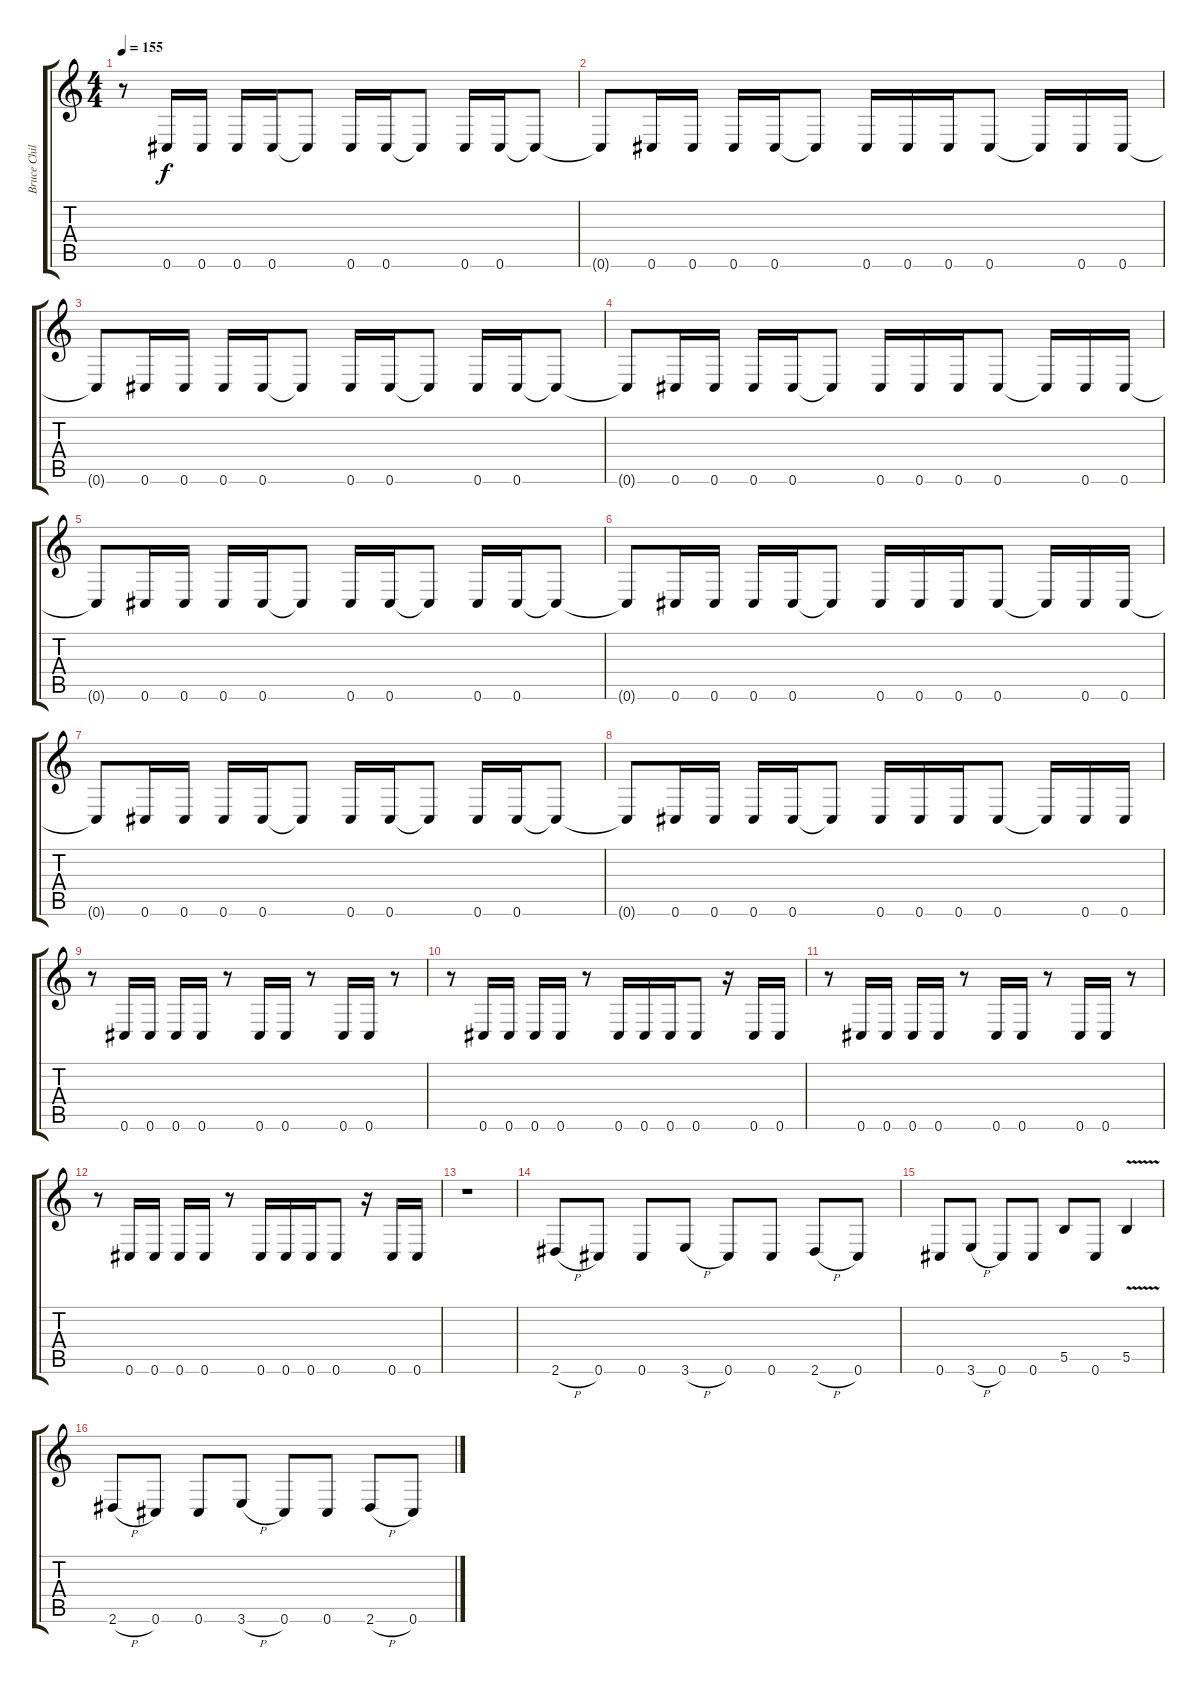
\track ("Bruce Childress" "Bruce Chil") {instrument distortionguitar}
\staff {score tabs}
\tuning (Db4 Ab3 E3 B2 Gb2 Db2) {hide}
\ts (4 4)
\tempo 155
\clef g2
\ks c
r.8{dy f} 0.6.16 0.6.16 0.6.16 0.6.16 0.6{t}.8 0.6.16 0.6.16 0.6{t}.8 0.6.16 0.6.16 0.6{t}.8 |
0.6{t}.8 0.6.16 0.6.16 0.6.16 0.6.16 0.6{t}.8 0.6.16 0.6.16 0.6.16 0.6.8 0.6{t}.16 0.6.16 0.6.16 |
0.6{t}.8 0.6.16 0.6.16 0.6.16 0.6.16 0.6{t}.8 0.6.16 0.6.16 0.6{t}.8 0.6.16 0.6.16 0.6{t}.8 |
0.6{t}.8 0.6.16 0.6.16 0.6.16 0.6.16 0.6{t}.8 0.6.16 0.6.16 0.6.16 0.6.8 0.6{t}.16 0.6.16 0.6.16 |
0.6{t}.8 0.6.16 0.6.16 0.6.16 0.6.16 0.6{t}.8 0.6.16 0.6.16 0.6{t}.8 0.6.16 0.6.16 0.6{t}.8 |
0.6{t}.8 0.6.16 0.6.16 0.6.16 0.6.16 0.6{t}.8 0.6.16 0.6.16 0.6.16 0.6.8 0.6{t}.16 0.6.16 0.6.16 |
0.6{t}.8 0.6.16 0.6.16 0.6.16 0.6.16 0.6{t}.8 0.6.16 0.6.16 0.6{t}.8 0.6.16 0.6.16 0.6{t}.8 |
0.6{t}.8 0.6.16 0.6.16 0.6.16 0.6.16 0.6{t}.8 0.6.16 0.6.16 0.6.16 0.6.8 0.6{t}.16 0.6.16 0.6.16 |
r.8 0.6.16 0.6.16 0.6.16 0.6.16 r.8 0.6.16 0.6.16 r.8 0.6.16 0.6.16 r.8 |
r.8 0.6.16 0.6.16 0.6.16 0.6.16 r.8 0.6.16 0.6.16 0.6.16 0.6.8 r.16 0.6.16 0.6.16 |
r.8 0.6.16 0.6.16 0.6.16 0.6.16 r.8 0.6.16 0.6.16 r.8 0.6.16 0.6.16 r.8 |
r.8 0.6.16 0.6.16 0.6.16 0.6.16 r.8 0.6.16 0.6.16 0.6.16 0.6.8 r.16 0.6.16 0.6.16 |
r.1 |
2.6{h}.8 0.6.8 0.6.8 3.6{h}.8 0.6.8 0.6.8 2.6{h}.8 0.6.8 |
0.6.8 3.6{h}.8 0.6.8 0.6.8 5.5.8 0.6.8 5.5{v}.4 |
2.6{h}.8 0.6.8 0.6.8 3.6{h}.8 0.6.8 0.6.8 2.6{h}.8 0.6.8
